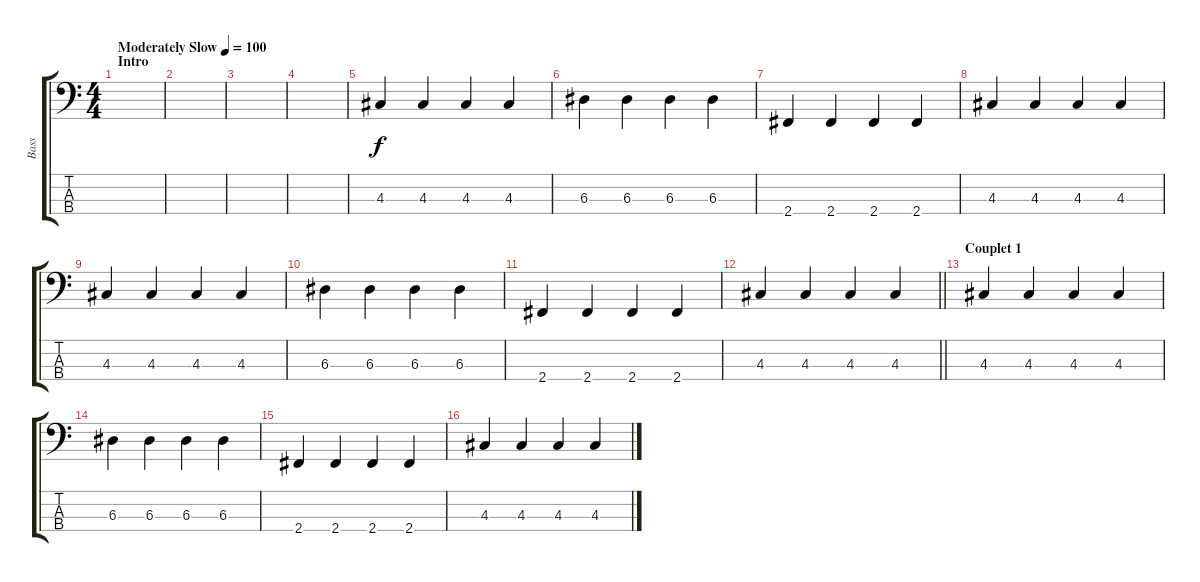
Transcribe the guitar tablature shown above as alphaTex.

\track ("Bass" "Bass") {instrument acousticbass}
\staff {score tabs}
\tuning (G2 D2 A1 E1) {hide}
\ts (4 4)
\section ("" "Intro")
\tempo (100 "Moderately Slow")
\clef f4
\ks c
|
|
|
|
4.3.4 4.3.4 4.3.4 4.3.4 |
6.3.4 6.3.4 6.3.4 6.3.4 |
2.4.4 2.4.4 2.4.4 2.4.4 |
4.3.4 4.3.4 4.3.4 4.3.4 |
4.3.4 4.3.4 4.3.4 4.3.4 |
6.3.4 6.3.4 6.3.4 6.3.4 |
2.4.4 2.4.4 2.4.4 2.4.4 |
\barLineRight lightlight
4.3.4 4.3.4 4.3.4 4.3.4 |
\section ("" "Couplet 1")
4.3.4 4.3.4 4.3.4 4.3.4 |
6.3.4 6.3.4 6.3.4 6.3.4 |
2.4.4 2.4.4 2.4.4 2.4.4 |
4.3.4 4.3.4 4.3.4 4.3.4
